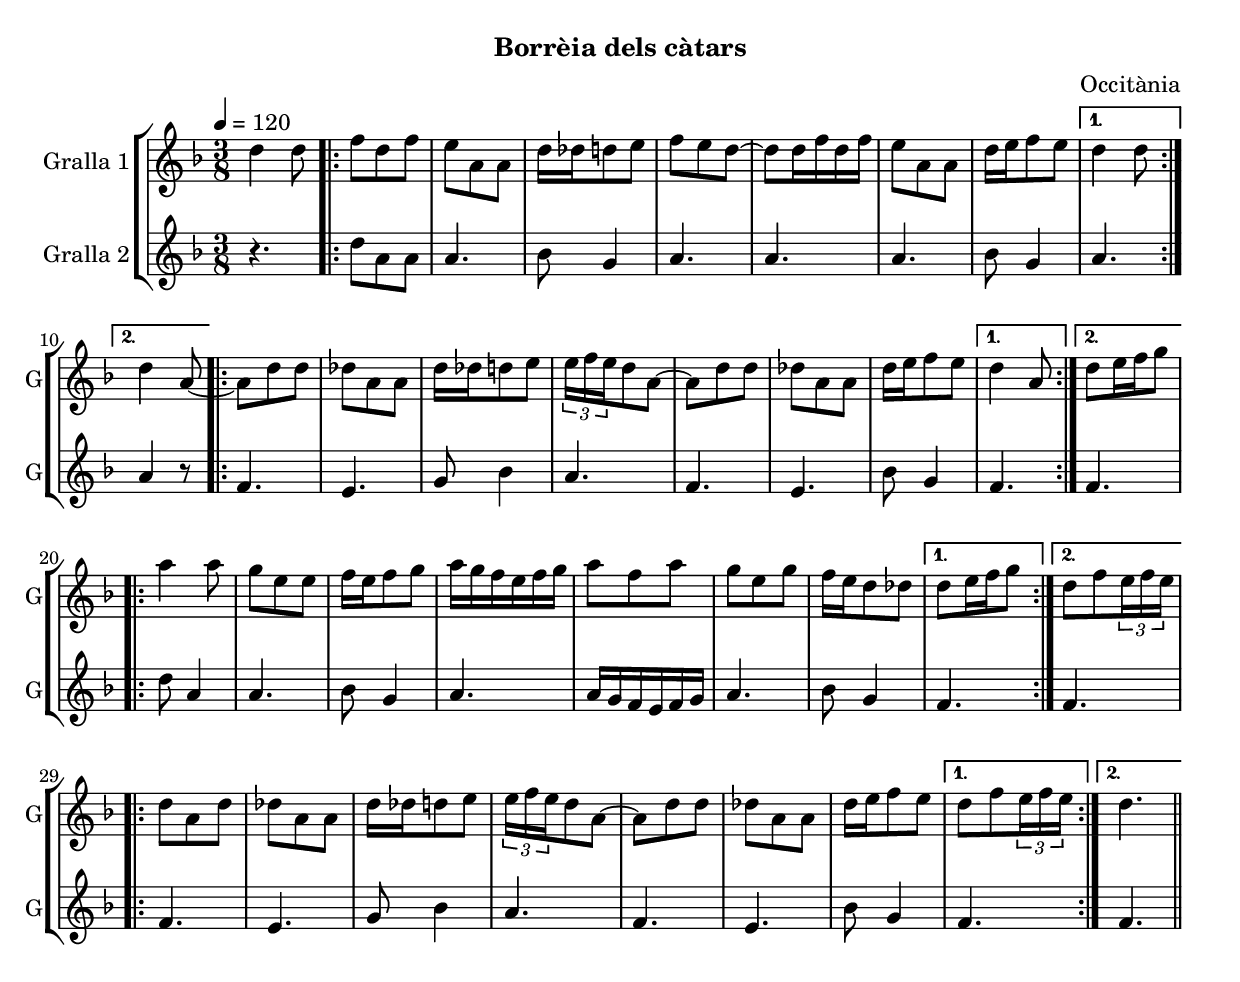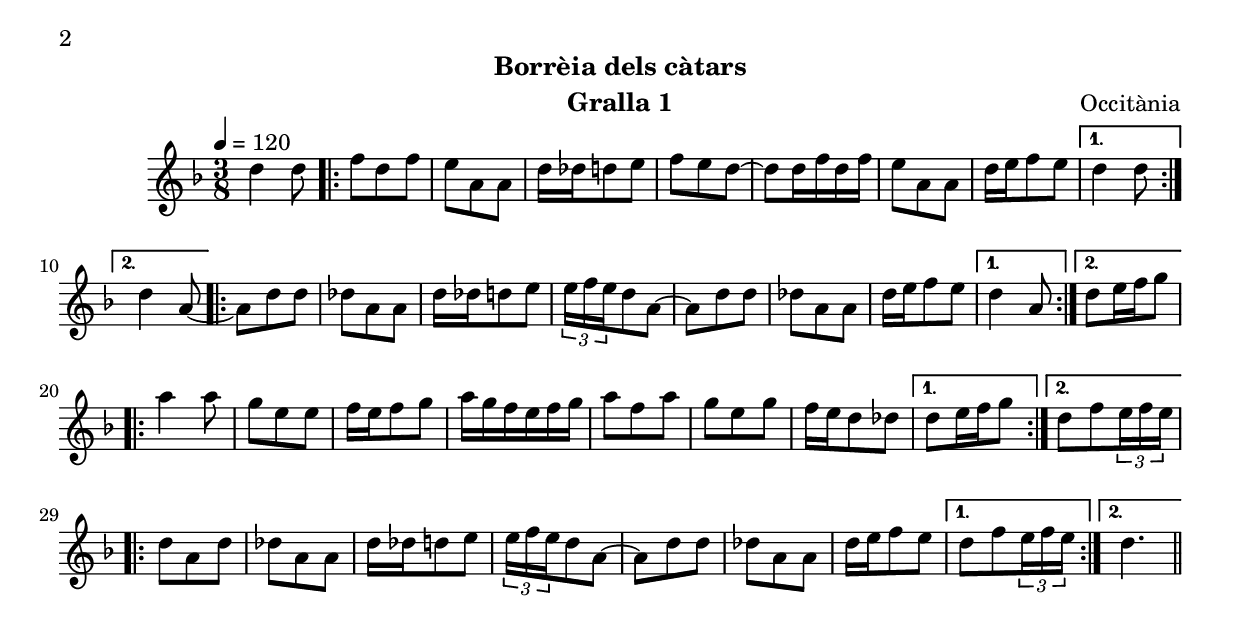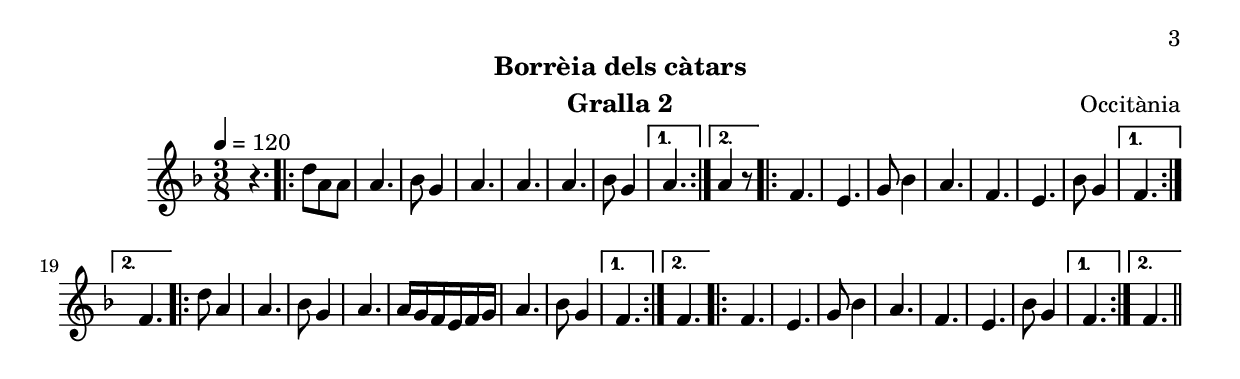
\version "2.16.2"

\header {
  dedication=""
  title=""
  subtitle="Borrèia dels càtars"
  subsubtitle=""
  poet=""
  meter=""
  piece=""
  composer="Occitània"
  arranger=""
  opus=""
  instrument=""
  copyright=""
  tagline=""
}

liniaroAa =
\relative d''
{
  \tempo 4=120
  \clef treble
  \key f \major
  \time 3/8
  d4 d8  |
  \repeat volta 2 { f8 d f  |
  e8 a, a  |
  d16 des d8 e  |
  %05
  f8 e d ~  |
  d8 d16 f d f  |
  e8 a, a  |
  d16 e f8 e }
  \alternative { { d4 d8 }
  %10
  { d4 a8 ~ } }
  \repeat volta 2 { a8 d d  |
  des8 a a  |
  d16 des d8 e  |
  \times 2/3 { e16 f e } d8 a ~  |
  %15
  a8 d d  |
  des8 a a  |
  d16 e f8 e }
  \alternative { { d4 a8 }
  { d8 e16 f g8 } }
  %20
  \repeat volta 2 { a4 a8  |
  g8 e e  |
  f16 e f8 g  |
  a16 g f e f g  |
  a8 f a  |
  %25
  g8 e g  |
  f16 e d8 des }
  \alternative { { d8 e16 f g8 }
  { d8 f \times 2/3 { e16 f e } } }
  \repeat volta 2 { d8 a d  |
  %30
  des8 a a  |
  d16 des d8 e  |
  \times 2/3 { e16 f e } d8 a ~  |
  a8 d d  |
  des8 a a  |
  %35
  d16 e f8 e }
  \alternative { { d8 f \times 2/3 { e16 f e } }
  { d4. } } \bar "||"
}

liniaroAb =
\relative d''
{
  \tempo 4=120
  \clef treble
  \key f \major
  \time 3/8
  r4.  |
  \repeat volta 2 { d8 a a  |
  a4.  |
  bes8 g4  |
  %05
  a4.  |
  a4.  |
  a4.  |
  bes8 g4 }
  \alternative { { a4. }
  %10
  { a4 r8 } }
  \repeat volta 2 { f4.  |
  e4.  |
  g8 bes4  |
  a4.  |
  %15
  f4.  |
  e4.  |
  bes'8 g4 }
  \alternative { { f4. }
  { f4. } }
  %20
  \repeat volta 2 { d'8 a4  |
  a4.  |
  bes8 g4  |
  a4.  |
  a16 g f e f g  |
  %25
  a4.  |
  bes8 g4 }
  \alternative { { f4. }
  { f4. } }
  \repeat volta 2 { f4.  |
  %30
  e4.  |
  g8 bes4  |
  a4.  |
  f4.  |
  e4.  |
  %35
  bes'8 g4 }
  \alternative { { f4. }
  { f4. } } \bar "||"
}

\bookpart {
  \score {
    \new StaffGroup {
      \override Score.RehearsalMark #'self-alignment-X = #LEFT
      <<
        \new Staff \with {instrumentName = #"Gralla 1" shortInstrumentName = #"G"} \liniaroAa
        \new Staff \with {instrumentName = #"Gralla 2" shortInstrumentName = #"G"} \liniaroAb
      >>
    }
    \layout {}
  }
  \score { \unfoldRepeats
    \new StaffGroup {
      \override Score.RehearsalMark #'self-alignment-X = #LEFT
      <<
        \new Staff \with {instrumentName = #"Gralla 1" shortInstrumentName = #"G"} \liniaroAa
        \new Staff \with {instrumentName = #"Gralla 2" shortInstrumentName = #"G"} \liniaroAb
      >>
    }
    \midi {
      \set Staff.midiInstrument = "oboe"
      \set DrumStaff.midiInstrument = "drums"
    }
  }
}

\bookpart {
  \header {instrument="Gralla 1"}
  \score {
    \new StaffGroup {
      \override Score.RehearsalMark #'self-alignment-X = #LEFT
      <<
        \new Staff \liniaroAa
      >>
    }
    \layout {}
  }
  \score { \unfoldRepeats
    \new StaffGroup {
      \override Score.RehearsalMark #'self-alignment-X = #LEFT
      <<
        \new Staff \liniaroAa
      >>
    }
    \midi {
      \set Staff.midiInstrument = "oboe"
      \set DrumStaff.midiInstrument = "drums"
    }
  }
}

\bookpart {
  \header {instrument="Gralla 2"}
  \score {
    \new StaffGroup {
      \override Score.RehearsalMark #'self-alignment-X = #LEFT
      <<
        \new Staff \liniaroAb
      >>
    }
    \layout {}
  }
  \score { \unfoldRepeats
    \new StaffGroup {
      \override Score.RehearsalMark #'self-alignment-X = #LEFT
      <<
        \new Staff \liniaroAb
      >>
    }
    \midi {
      \set Staff.midiInstrument = "oboe"
      \set DrumStaff.midiInstrument = "drums"
    }
  }
}

